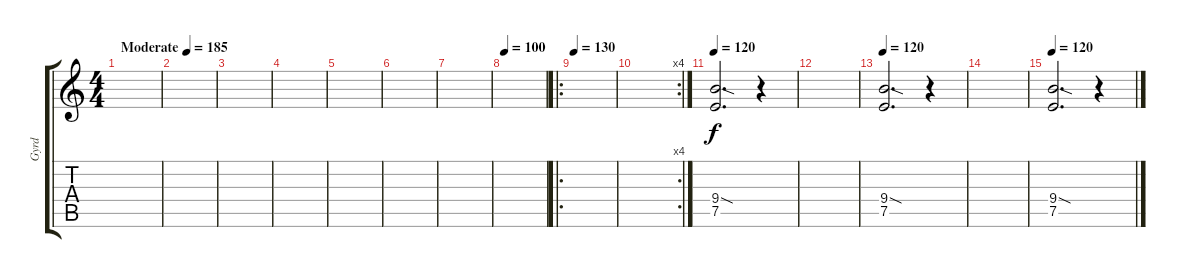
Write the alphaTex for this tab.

\track ("Gyrd" "Gyrd") {instrument distortionguitar}
\staff {score tabs}
\tuning (E4 B3 G3 D3 A2 E2) {hide}
\ts (4 4)
\tempo (185 "Moderate")
\tempo 200
\tempo (185 "Moderate")
\clef g2
\ks c
|
|
|
|
|
|
|
\tempo 100
|
\ro
\tempo 120
\tempo 130
|
\rc 4
|
\tempo 120
(9.4{sod} 7.5).2{d} r.4 |
|
\tempo 120
(9.4{sod} 7.5).2{d} r.4 |
|
\tempo 120
(9.4{sod} 7.5).2{d} r.4
